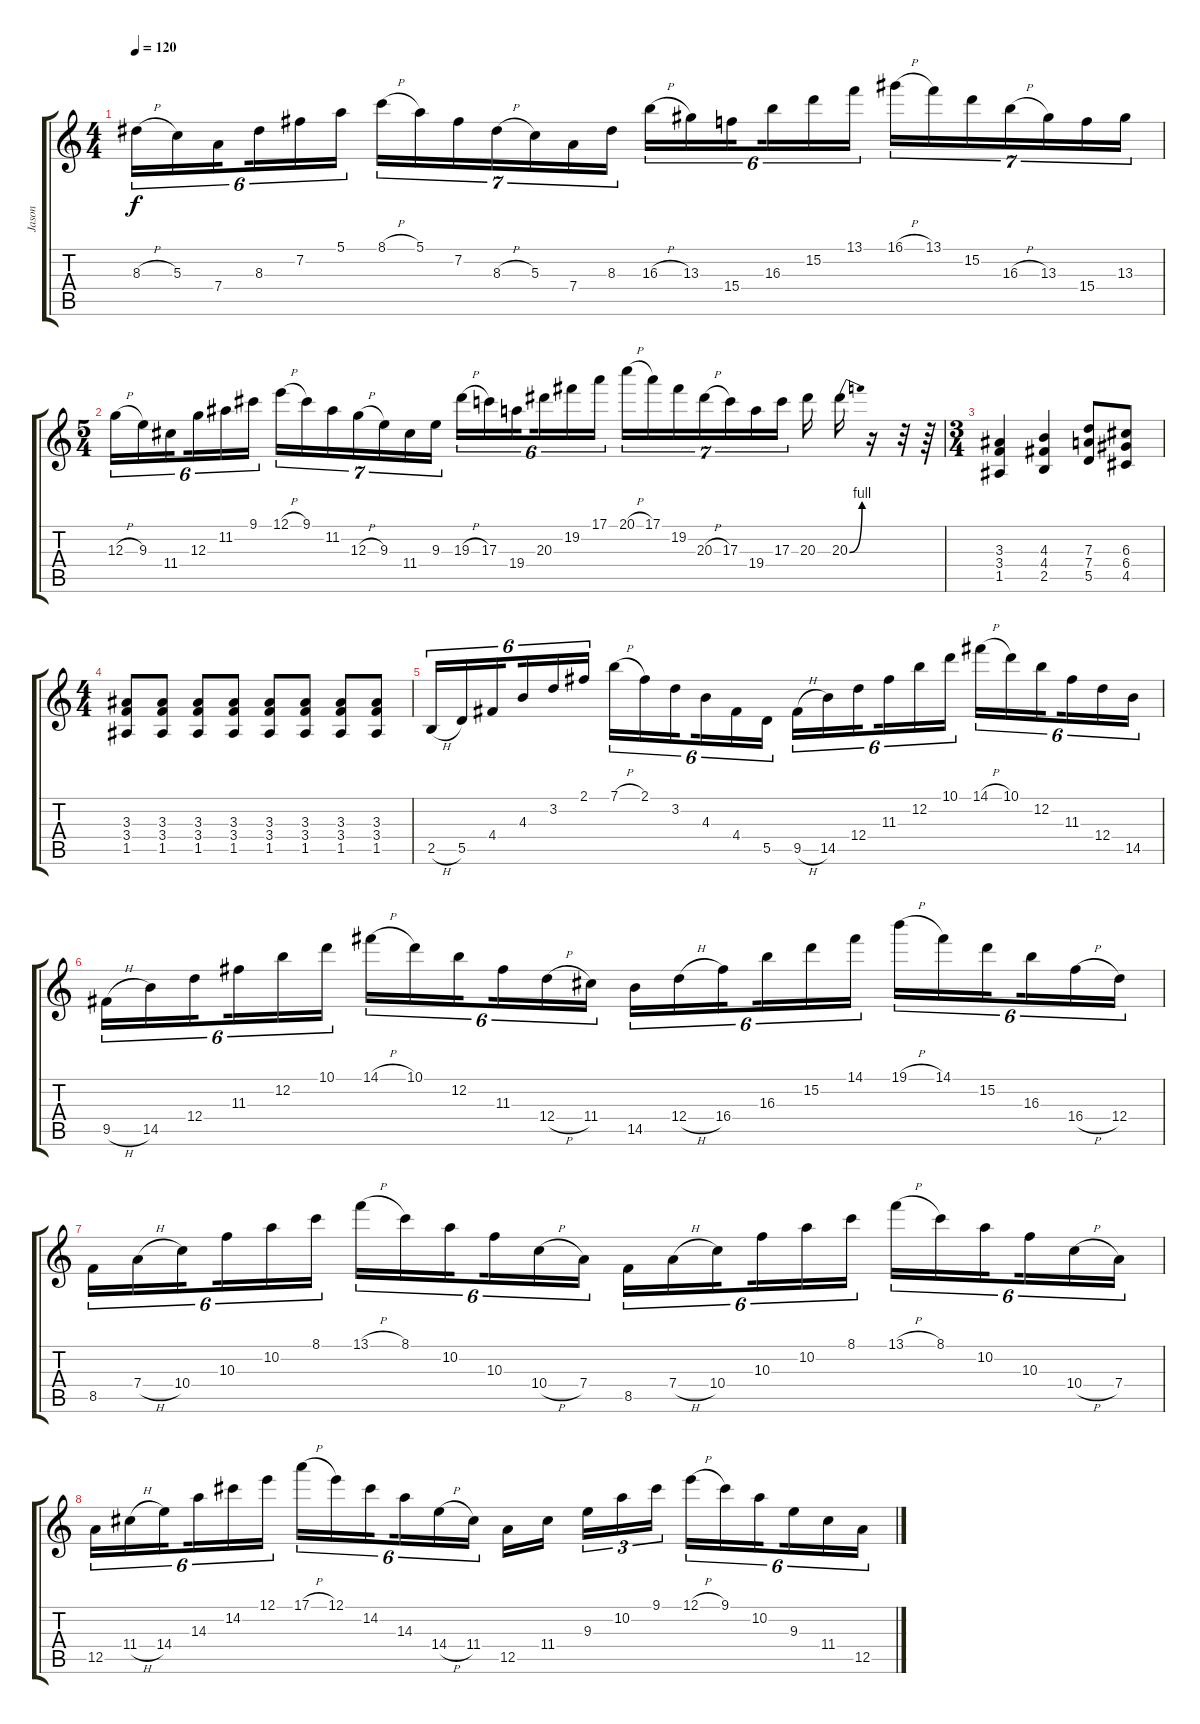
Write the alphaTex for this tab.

\track ("Jason" "Jason") {instrument distortionguitar}
\staff {score tabs}
\tuning (E4 B3 G3 D3 A2 E2) {hide}
\ts (4 4)
\tempo 120
\clef g2
\ks c
8.3{h}.16{tu (6 4) dy f} 5.3.16{tu (6 4)} 7.4.16{tu (6 4) beam splitsecondary} 8.3.16{tu (6 4)} 7.2.16{tu (6 4)} 5.1.16{tu (6 4)} 8.1{h}.16{tu (7 4)} 5.1.16{tu (7 4)} 7.2.16{tu (7 4)} 8.3{h}.16{tu (7 4)} 5.3.16{tu (7 4)} 7.4.16{tu (7 4)} 8.3.16{tu (7 4)} 16.3{h}.16{tu (6 4)} 13.3.16{tu (6 4)} 15.4.16{tu (6 4) beam splitsecondary} 16.3.16{tu (6 4)} 15.2.16{tu (6 4)} 13.1.16{tu (6 4)} 16.1{h}.16{tu (7 4)} 13.1.16{tu (7 4)} 15.2.16{tu (7 4)} 16.3{h}.16{tu (7 4)} 13.3.16{tu (7 4)} 15.4.16{tu (7 4)} 13.3.16{tu (7 4)} |
\ts (5 4)
12.3{h}.16{tu (6 4)} 9.3.16{tu (6 4)} 11.4.16{tu (6 4) beam splitsecondary} 12.3.16{tu (6 4)} 11.2.16{tu (6 4)} 9.1.16{tu (6 4)} 12.1{h}.16{tu (7 4)} 9.1.16{tu (7 4)} 11.2.16{tu (7 4)} 12.3{h}.16{tu (7 4)} 9.3.16{tu (7 4)} 11.4.16{tu (7 4)} 9.3.16{tu (7 4)} 19.3{h}.16{tu (6 4)} 17.3.16{tu (6 4)} 19.4.16{tu (6 4) beam splitsecondary} 20.3.16{tu (6 4)} 19.2.16{tu (6 4)} 17.1.16{tu (6 4)} 20.1{h}.16{tu (7 4)} 17.1.16{tu (7 4)} 19.2.16{tu (7 4)} 20.3{h}.16{tu (7 4)} 17.3.16{tu (7 4)} 19.4.16{tu (7 4)} 17.3.16{tu (7 4)} 20.3.16 20.3{be (bend 0 0 60 4)}.16 r.16 r.32 r.64 |
\ts (3 4)
(3.3 3.4 1.5).4 (4.3 4.4 2.5).4 (7.3 7.4 5.5).8 (6.3 6.4 4.5).8 |
\ts (4 4)
(3.3 3.4 1.5).8 (3.3 3.4 1.5).8 (3.3 3.4 1.5).8 (3.3 3.4 1.5).8 (3.3 3.4 1.5).8 (3.3 3.4 1.5).8 (3.3 3.4 1.5).8 (3.3 3.4 1.5).8 |
2.5{h}.16{tu (6 4)} 5.5.16{tu (6 4)} 4.4.16{tu (6 4) beam splitsecondary} 4.3.16{tu (6 4)} 3.2.16{tu (6 4)} 2.1.16{tu (6 4)} 7.1{h}.16{tu (6 4)} 2.1.16{tu (6 4)} 3.2.16{tu (6 4) beam splitsecondary} 4.3.16{tu (6 4)} 4.4.16{tu (6 4)} 5.5.16{tu (6 4)} 9.5{h}.16{tu (6 4)} 14.5.16{tu (6 4)} 12.4.16{tu (6 4) beam splitsecondary} 11.3.16{tu (6 4)} 12.2.16{tu (6 4)} 10.1.16{tu (6 4)} 14.1{h}.16{tu (6 4)} 10.1.16{tu (6 4)} 12.2.16{tu (6 4) beam splitsecondary} 11.3.16{tu (6 4)} 12.4.16{tu (6 4)} 14.5.16{tu (6 4)} |
9.5{h}.16{tu (6 4)} 14.5.16{tu (6 4)} 12.4.16{tu (6 4) beam splitsecondary} 11.3.16{tu (6 4)} 12.2.16{tu (6 4)} 10.1.16{tu (6 4)} 14.1{h}.16{tu (6 4)} 10.1.16{tu (6 4)} 12.2.16{tu (6 4) beam splitsecondary} 11.3.16{tu (6 4)} 12.4{h}.16{tu (6 4)} 11.4.16{tu (6 4)} 14.5.16{tu (6 4)} 12.4{h}.16{tu (6 4)} 16.4.16{tu (6 4) beam splitsecondary} 16.3.16{tu (6 4)} 15.2.16{tu (6 4)} 14.1.16{tu (6 4)} 19.1{h}.16{tu (6 4)} 14.1.16{tu (6 4)} 15.2.16{tu (6 4) beam splitsecondary} 16.3.16{tu (6 4)} 16.4{h}.16{tu (6 4)} 12.4.16{tu (6 4)} |
8.5.16{tu (6 4)} 7.4{h}.16{tu (6 4)} 10.4.16{tu (6 4) beam splitsecondary} 10.3.16{tu (6 4)} 10.2.16{tu (6 4)} 8.1.16{tu (6 4)} 13.1{h}.16{tu (6 4)} 8.1.16{tu (6 4)} 10.2.16{tu (6 4) beam splitsecondary} 10.3.16{tu (6 4)} 10.4{h}.16{tu (6 4)} 7.4.16{tu (6 4)} 8.5.16{tu (6 4)} 7.4{h}.16{tu (6 4)} 10.4.16{tu (6 4) beam splitsecondary} 10.3.16{tu (6 4)} 10.2.16{tu (6 4)} 8.1.16{tu (6 4)} 13.1{h}.16{tu (6 4)} 8.1.16{tu (6 4)} 10.2.16{tu (6 4) beam splitsecondary} 10.3.16{tu (6 4)} 10.4{h}.16{tu (6 4)} 7.4.16{tu (6 4)} |
12.5.16{tu (6 4)} 11.4{h}.16{tu (6 4)} 14.4.16{tu (6 4) beam splitsecondary} 14.3.16{tu (6 4)} 14.2.16{tu (6 4)} 12.1.16{tu (6 4)} 17.1{h}.16{tu (6 4)} 12.1.16{tu (6 4)} 14.2.16{tu (6 4) beam splitsecondary} 14.3.16{tu (6 4)} 14.4{h}.16{tu (6 4)} 11.4.16{tu (6 4)} 12.5.16 11.4.16{beam splitsecondary} 9.3.16{tu (3 2)} 10.2.16{tu (3 2)} 9.1.16{tu (3 2)} 12.1{h}.16{tu (6 4)} 9.1.16{tu (6 4)} 10.2.16{tu (6 4) beam splitsecondary} 9.3.16{tu (6 4)} 11.4.16{tu (6 4)} 12.5.16{tu (6 4)}
